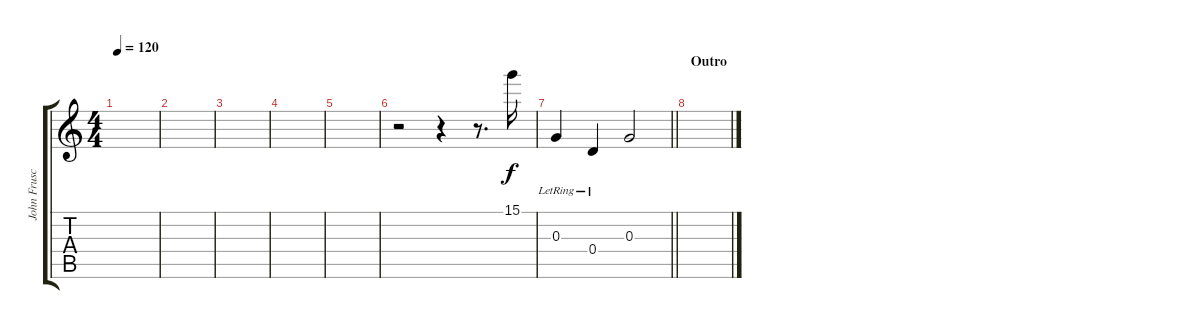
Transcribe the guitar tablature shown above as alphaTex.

\track ("John Frusciante | Gtr. 4" "John Frusc") {instrument distortionguitar}
\staff {score tabs}
\tuning (E4 B3 G3 D3 A2 E2) {hide}
\ts (4 4)
\tempo 120
\clef g2
\ks c
|
|
|
|
|
r.2 r.4 r.8{d} 15.1.16 |
\barLineRight lightlight
0.3{lr}.4 0.4{lr}.4 0.3.2 |
\section ("" "Outro")
